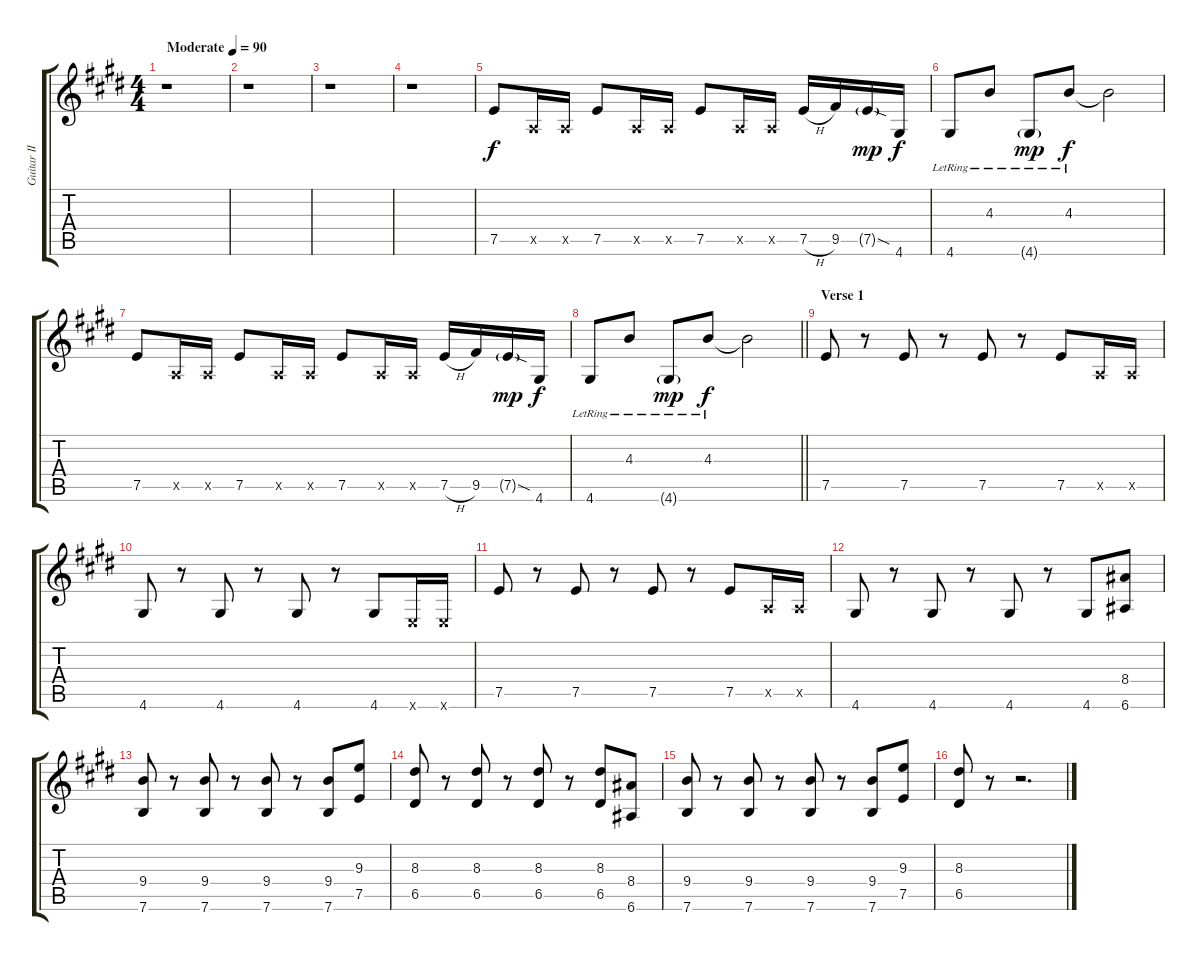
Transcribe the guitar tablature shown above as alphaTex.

\track ("Guitar II" "Guitar II") {instrument electricguitarclean}
\staff {score tabs}
\tuning (E4 B3 G3 D3 A2 E2) {hide}
\ts (4 4)
\tempo (90 "Moderate")
\clef g2
\ks e
r.1{dy f instrument electricguitarclean} |
r.1 |
r.1 |
r.1 |
7.5.8 0.5{x}.16 0.5{x}.16 7.5.8 0.5{x}.16 0.5{x}.16 7.5.8 0.5{x}.16 0.5{x}.16 7.5{h}.16 9.5.16 7.5{sod g}.16{dy mp} 4.6.16{dy f} |
4.6{lr}.8 4.3{lr}.8 4.6{g lr}.8{dy mp} 4.3{lr}.8{dy f} 4.3{t}.2 |
7.5.8 0.5{x}.16 0.5{x}.16 7.5.8 0.5{x}.16 0.5{x}.16 7.5.8 0.5{x}.16 0.5{x}.16 7.5{h}.16 9.5.16 7.5{sod g}.16{dy mp} 4.6.16{dy f} |
\barLineRight lightlight
4.6{lr}.8 4.3{lr}.8 4.6{g lr}.8{dy mp} 4.3{lr}.8{dy f} 4.3{t}.2 |
\section ("" "Verse 1")
7.5.8 r.8 7.5.8 r.8 7.5.8 r.8 7.5.8 0.5{x}.16 0.5{x}.16 |
4.6.8 r.8 4.6.8 r.8 4.6.8 r.8 4.6.8 0.6{x}.16 0.6{x}.16 |
7.5.8 r.8 7.5.8 r.8 7.5.8 r.8 7.5.8 0.5{x}.16 0.5{x}.16 |
4.6.8 r.8 4.6.8 r.8 4.6.8 r.8 4.6.8 (8.4 6.6).8 |
(9.4 7.6).8 r.8 (9.4 7.6).8 r.8 (9.4 7.6).8 r.8 (9.4 7.6).8 (9.3 7.5).8 |
(8.3 6.5).8 r.8 (8.3 6.5).8 r.8 (8.3 6.5).8 r.8 (8.3 6.5).8 (8.4 6.6).8 |
(9.4 7.6).8 r.8 (9.4 7.6).8 r.8 (9.4 7.6).8 r.8 (9.4 7.6).8 (9.3 7.5).8 |
(8.3 6.5).8 r.8 r.2{d}
